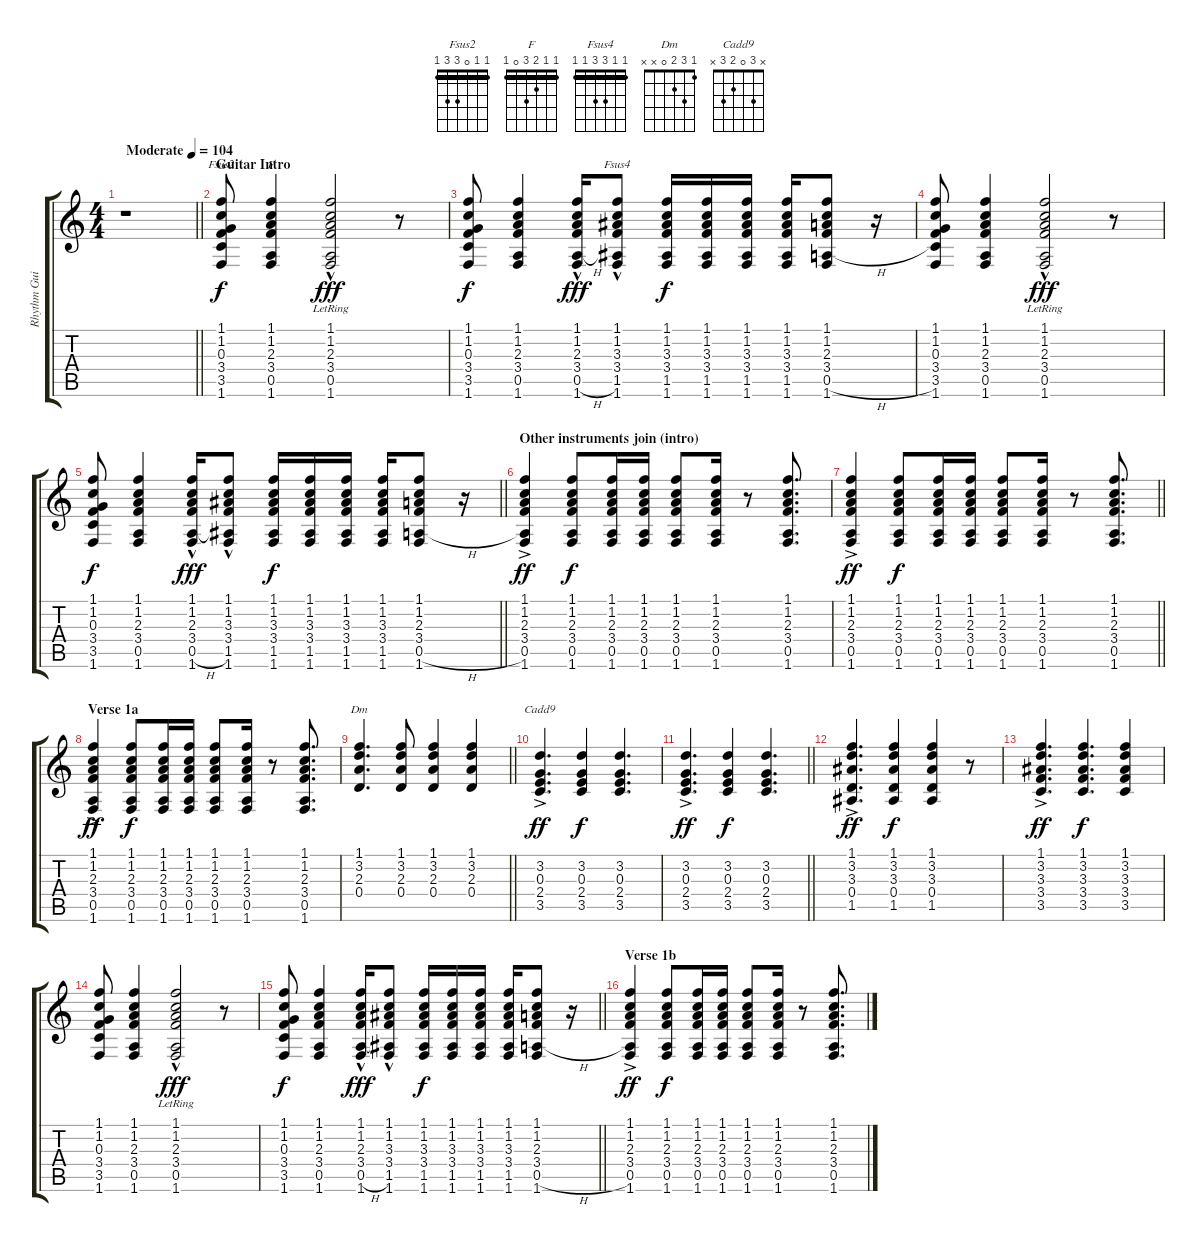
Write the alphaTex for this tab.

\track ("Rhythm Guitar" "Rhythm Gui") {instrument acousticguitarsteel}
\staff {score tabs}
\tuning (E4 B3 G3 D3 A2 E2) {hide}
\chord ("Fsus2" 1 1 0 3 3 1) {barre 1}
\chord ("F" 1 1 2 3 0 1) {barre 1}
\chord ("Fsus4" 1 1 3 3 1 1) {barre 1}
\chord ("Dm" 1 3 2 0 x x)
\chord ("Cadd9" x 3 0 2 3 x)
\ts (4 4)
\section ("" "")
\tempo (104 "Moderate")
\clef g2
\barLineRight lightlight
\ks c
r.1{dy f instrument acousticguitarsteel} |
\section ("" "Guitar Intro")
(1.1 1.2 0.3 3.4 3.5 1.6).8{ch "Fsus2"} (1.1 1.2 2.3 3.4 0.5 1.6).4{ch "F"} (1.1{hac} 1.2{hac lr} 2.3{hac} 3.4{hac} 0.5{hac} 1.6{hac}).2{dy fff} r.8 |
(1.1 1.2 0.3 3.4 3.5 1.6).8{dy f} (1.1 1.2 2.3 3.4 0.5 1.6).4 (1.1{hac} 1.2{hac} 2.3{hac} 3.4{hac} 0.5{h hac} 1.6{hac}).16{dy fff} (1.1{hac} 1.2{hac} 3.3{hac} 3.4{hac} 1.5{hac} 1.6{hac}).8{ch "Fsus4"} (1.1 1.2 3.3 3.4 1.5 1.6).16{dy f} (1.1 1.2 3.3 3.4 1.5 1.6).16 (1.1 1.2 3.3 3.4 1.5 1.6).16 (1.1 1.2 3.3 3.4 1.5 1.6).16 (1.1 1.2 2.3 3.4 0.5{h} 1.6).8 r.16 |
(1.1 1.2 0.3 3.4 3.5 1.6).8 (1.1 1.2 2.3 3.4 0.5 1.6).4 (1.1{hac} 1.2{hac lr} 2.3{hac} 3.4{hac} 0.5{hac} 1.6{hac}).2{dy fff} r.8 |
\barLineRight lightlight
(1.1 1.2 0.3 3.4 3.5 1.6).8{dy f} (1.1 1.2 2.3 3.4 0.5 1.6).4 (1.1{hac} 1.2{hac} 2.3{hac} 3.4{hac} 0.5{h hac} 1.6{hac}).16{dy fff} (1.1{hac} 1.2{hac} 3.3{hac} 3.4{hac} 1.5{hac} 1.6{hac}).8 (1.1 1.2 3.3 3.4 1.5 1.6).16{dy f} (1.1 1.2 3.3 3.4 1.5 1.6).16 (1.1 1.2 3.3 3.4 1.5 1.6).16 (1.1 1.2 3.3 3.4 1.5 1.6).16 (1.1 1.2 2.3 3.4 0.5{h} 1.6).8 r.16 |
\section ("" "Other instruments join (intro)")
(1.1{ac} 1.2 2.3 3.4 0.5 1.6).4{dy ff} (1.1 1.2 2.3 3.4 0.5 1.6).8{dy f} (1.1 1.2 2.3 3.4 0.5 1.6).16 (1.1 1.2 2.3 3.4 0.5 1.6).16 (1.1 1.2 2.3 3.4 0.5 1.6).8 (1.1 1.2 2.3 3.4 0.5 1.6).16 r.8 (1.1 1.2 2.3 3.4 0.5 1.6).8{d} |
\barLineRight lightlight
(1.1 1.2 2.3{ac} 3.4 0.5 1.6).4{dy ff} (1.1 1.2 2.3 3.4 0.5 1.6).8{dy f} (1.1 1.2 2.3 3.4 0.5 1.6).16 (1.1 1.2 2.3 3.4 0.5 1.6).16 (1.1 1.2 2.3 3.4 0.5 1.6).8 (1.1 1.2 2.3 3.4 0.5 1.6).16 r.8 (1.1 1.2 2.3 3.4 0.5 1.6).8{d} |
\section ("" "Verse 1a")
(1.1 1.2 2.3{ac} 3.4 0.5 1.6).4{dy ff} (1.1 1.2 2.3 3.4 0.5 1.6).8{dy f} (1.1 1.2 2.3 3.4 0.5 1.6).16 (1.1 1.2 2.3 3.4 0.5 1.6).16 (1.1 1.2 2.3 3.4 0.5 1.6).8 (1.1 1.2 2.3 3.4 0.5 1.6).16 r.8 (1.1 1.2 2.3 3.4 0.5 1.6).8{d} |
\barLineRight lightlight
(1.1 3.2 2.3 0.4).4{d ch "Dm"} (1.1 3.2 2.3 0.4).8 (1.1 3.2 2.3 0.4).4 (1.1 3.2 2.3 0.4).4 |
(3.2{ac} 0.3{ac} 2.4{ac} 3.5{ac}).4{d ch "Cadd9" dy ff} (3.2 0.3 2.4 3.5).4{dy f} (3.2 0.3 2.4 3.5).4{d} |
\barLineRight lightlight
(3.2{ac} 0.3{ac} 2.4{ac} 3.5{ac}).4{d dy ff} (3.2 0.3 2.4 3.5).4{dy f} (3.2 0.3 2.4 3.5).4{d} |
(1.1{ac} 3.2{ac} 3.3{ac} 0.4{ac} 1.5{ac}).4{d dy ff} (1.1 3.2 3.3 0.4 1.5).4{dy f} (1.1 3.2 3.3 0.4 1.5).4 r.8 |
(1.1{ac} 3.2{ac} 3.3{ac} 3.4{ac} 3.5{ac}).4{d dy ff} (1.1 3.2 3.3 3.4 3.5).4{d dy f} (1.1 3.2 3.3 3.4 3.5).4 |
(1.1 1.2 0.3 3.4 3.5 1.6).8 (1.1 1.2 2.3 3.4 0.5 1.6).4 (1.1{hac} 1.2{hac lr} 2.3{hac} 3.4{hac} 0.5{hac} 1.6{hac}).2{dy fff} r.8 |
\barLineRight lightlight
(1.1 1.2 0.3 3.4 3.5 1.6).8{dy f} (1.1 1.2 2.3 3.4 0.5 1.6).4 (1.1{hac} 1.2{hac} 2.3{hac} 3.4{hac} 0.5{h hac} 1.6{hac}).16{dy fff} (1.1{hac} 1.2{hac} 3.3{hac} 3.4{hac} 1.5{hac} 1.6{hac}).8 (1.1 1.2 3.3 3.4 1.5 1.6).16{dy f} (1.1 1.2 3.3 3.4 1.5 1.6).16 (1.1 1.2 3.3 3.4 1.5 1.6).16 (1.1 1.2 3.3 3.4 1.5 1.6).16 (1.1 1.2 2.3 3.4 0.5{h} 1.6).8 r.16 |
\section ("" "Verse 1b")
(1.1 1.2 2.3{ac} 3.4 0.5 1.6).4{dy ff} (1.1 1.2 2.3 3.4 0.5 1.6).8{dy f} (1.1 1.2 2.3 3.4 0.5 1.6).16 (1.1 1.2 2.3 3.4 0.5 1.6).16 (1.1 1.2 2.3 3.4 0.5 1.6).8 (1.1 1.2 2.3 3.4 0.5 1.6).16 r.8 (1.1 1.2 2.3 3.4 0.5 1.6).8{d}
